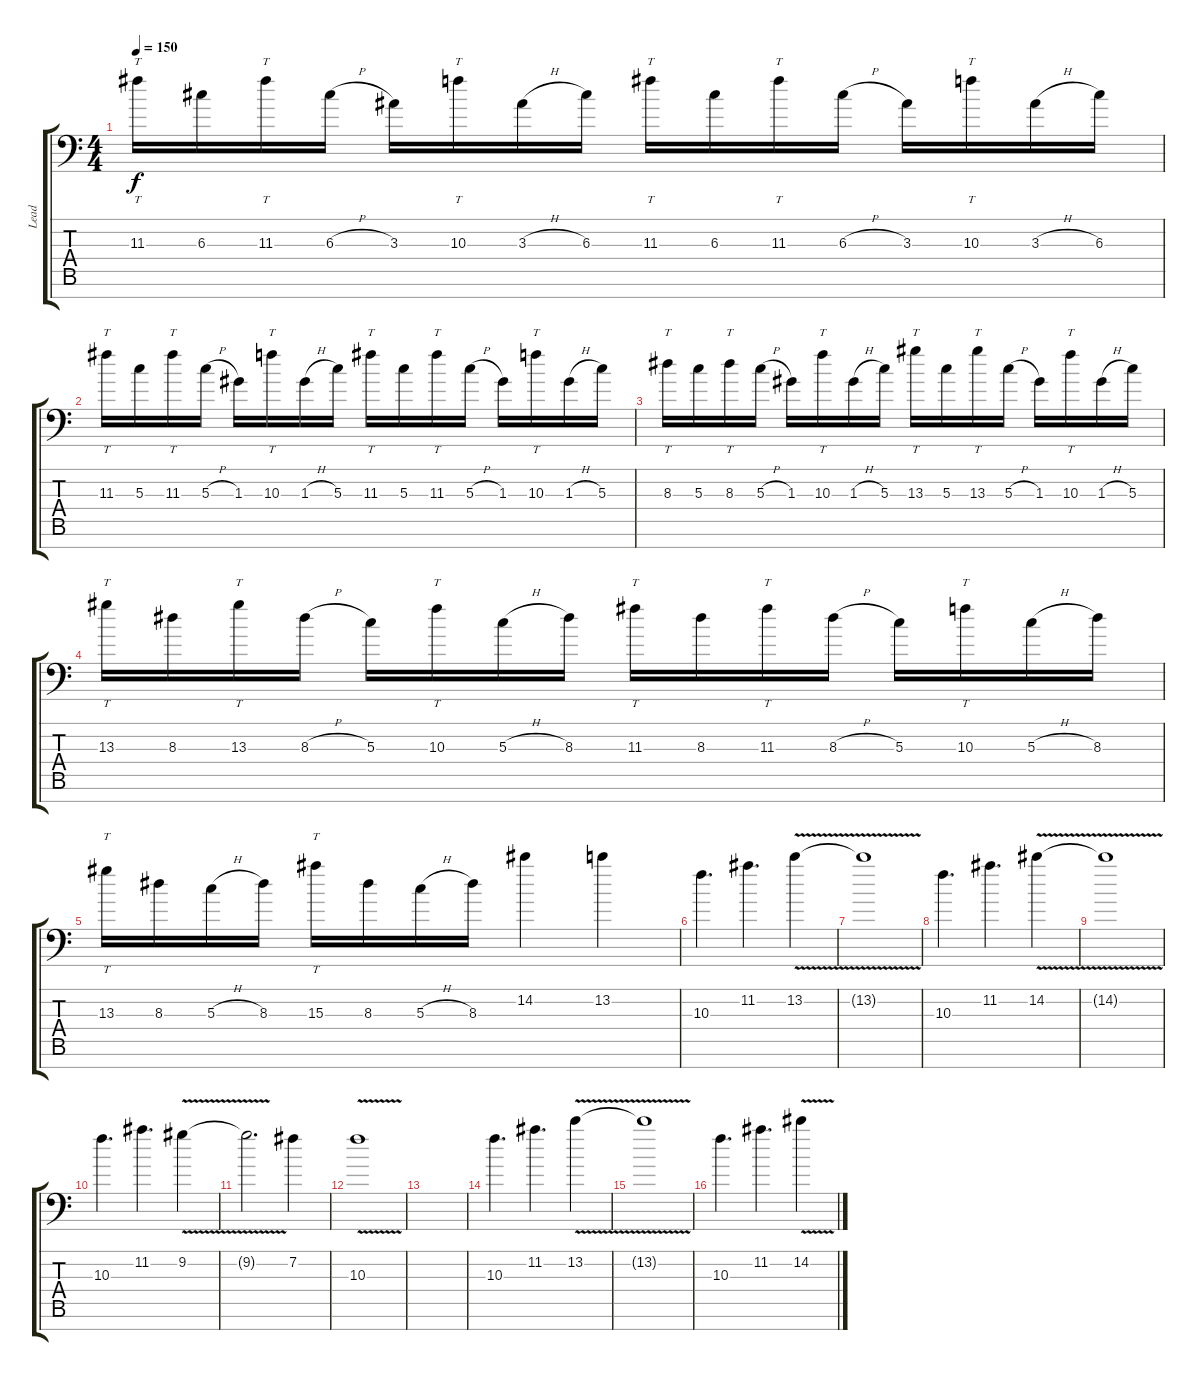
\track ("Lead" "Lead") {instrument distortionguitar}
\staff {score tabs}
\tuning (E4 B3 G3 D3 A2 E2 Bb1) {hide}
\ts (4 4)
\tempo 150
\clef f4
\ks c
11.3.16{tt dy f} 6.3.16 11.3.16{tt} 6.3{h}.16 3.3.16 10.3.16{tt} 3.3{h}.16 6.3.16 11.3.16{tt} 6.3.16 11.3.16{tt} 6.3{h}.16 3.3.16 10.3.16{tt} 3.3{h}.16 6.3.16 |
11.3.16{tt} 5.3.16 11.3.16{tt} 5.3{h}.16 1.3.16 10.3.16{tt} 1.3{h}.16 5.3.16 11.3.16{tt} 5.3.16 11.3.16{tt} 5.3{h}.16 1.3.16 10.3.16{tt} 1.3{h}.16 5.3.16 |
8.3.16{tt} 5.3.16 8.3.16{tt} 5.3{h}.16 1.3.16 10.3.16{tt} 1.3{h}.16 5.3.16 13.3.16{tt} 5.3.16 13.3.16{tt} 5.3{h}.16 1.3.16 10.3.16{tt} 1.3{h}.16 5.3.16 |
13.3.16{tt} 8.3.16 13.3.16{tt} 8.3{h}.16 5.3.16 10.3.16{tt} 5.3{h}.16 8.3.16 11.3.16{tt} 8.3.16 11.3.16{tt} 8.3{h}.16 5.3.16 10.3.16{tt} 5.3{h}.16 8.3.16 |
13.3.16{tt} 8.3.16 5.3{h}.16 8.3.16 15.3.16{tt} 8.3.16 5.3{h}.16 8.3.16 14.2.4 13.2.4 |
10.3.4{d} 11.2.4{d} 13.2{v}.4 |
13.2{t}.1 |
10.3.4{d} 11.2.4{d} 14.2{v}.4 |
14.2{t}.1 |
10.3.4{d} 11.2.4{d} 9.2{v}.4 |
9.2{t}.2{d} 7.2.4 |
10.3{v}.1 |
|
10.3.4{d} 11.2.4{d} 13.2{v}.4 |
13.2{t}.1 |
10.3.4{d} 11.2.4{d} 14.2{v}.4
